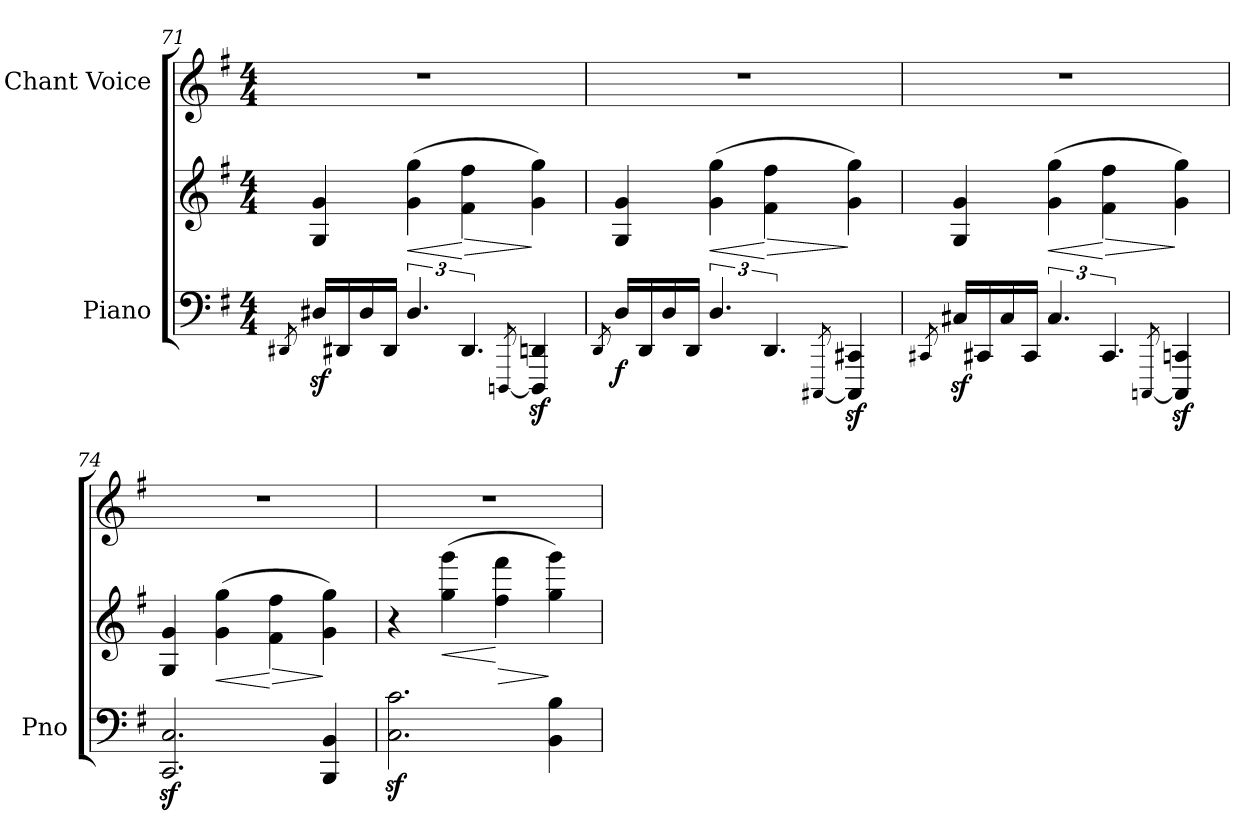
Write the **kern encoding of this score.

**kern	**kern	**dynam	**kern
*part2	*part2	*part2	*part1
*staff3	*staff2	*staff2/3	*staff1
*I"Piano	*	*	*I"Chant Voice
*I'Pno	*	*	*
*clefF4	*clefG2	*	*clefG2
*k[f#]	*k[f#]	*	*k[f#]
*M4/4	*M4/4	*	*M4/4
=71	=71	=71	=71
8qDD#X/	.	.	.
16D#Xz</LL	4G/ 4g/	.	1r
16DD#/	.	.	.
16D#/	.	.	.
16DD#/JJ	.	.	.
!	!	!LO:HP:b	!
6.D#/	(4g\ 4gg\	<	.
!	!	!LO:HP:n=1:b	!
6.DD#/	4f#\ 4ff#\	[ >	.
[8qDDDn/	.	.	.
4DDD/]z< 4DDn/z<	4g\ 4gg\)	]	.
!!LO:LB:g=z
=72	=72	=72	=72
8qDD/	.	.	.
!	!	!LO:DY:b=2	!
16D/LL	4G/ 4g/	f	1r
16DD/	.	.	.
16D/	.	.	.
16DD/JJ	.	.	.
!	!	!LO:HP:b	!
6.D/	(4g\ 4gg\	<	.
!	!	!LO:HP:n=1:b	!
6.DD/	4f#\ 4ff#\	[ >	.
[8qCCC#X/	.	.	.
4CCC#/]z< 4CC#X/z<	4g\ 4gg\)	]	.
=73	=73	=73	=73
8qCC#X/	.	.	.
16C#Xz</LL	4G/ 4g/	.	1r
16CC#/	.	.	.
16C#/	.	.	.
16CC#/JJ	.	.	.
!	!	!LO:HP:b	!
6.C#/	(4g\ 4gg\	<	.
!	!	!LO:HP:n=1:b	!
6.CC#/	4f#\ 4ff#\	[ >	.
[8qCCCn/	.	.	.
4CCC/]z< 4CCn/z<	4g\ 4gg\)	]	.
=74	=74	=74	=74
2.CC/z< 2.C/z<	4G/ 4g/	.	1r
!	!	!LO:HP:b	!
.	(4g\ 4gg\	<	.
!	!	!LO:HP:n=1:b	!
.	4f#\ 4ff#\	[ >	.
4BBB/ 4BB/	4g\ 4gg\)	]	.
=75	=75	=75	=75
2.C\z< 2.c\z<	4r	.	1r
!	!	!LO:HP:b	!
.	(4gg\ 4ggg\	<	.
!	!	!LO:HP:n=1:b	!
.	4ff#\ 4fff#\	[ >	.
4BB\ 4B\	4gg\ 4ggg\)	]	.
=	=	=	=
*-	*-	*-	*-
